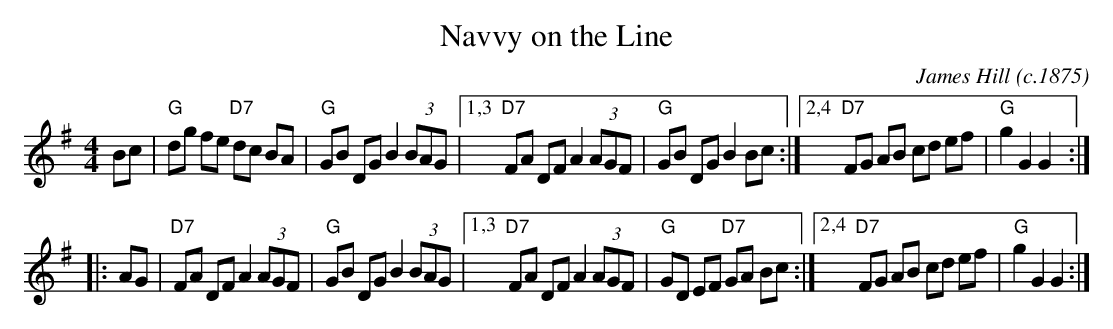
X:1
T: Navvy on the Line
C: James Hill (c.1875)
M: 4/4
L: 1/8
K: G
Bc | "G"dg fe "D7"dc BA | "G"GB DG B2 (3BAG |\
[1,3 "D7"FA DF A2 (3AGF | "G"GB DG B2 Bc :|\
[2,4 "D7"FG AB cd ef | "G"g2 G2 G2 :|
|: AG |\
     "D7"FA DF A2 (3AGF | "G"GB DG B2 (3BAG |\
[1,3 "D7"FA DF A2 (3AGF | "G"GD EF "D7"GA Bc :|\
[2,4 "D7"FG AB cd ef | "G"g2 G2 G2 :|
